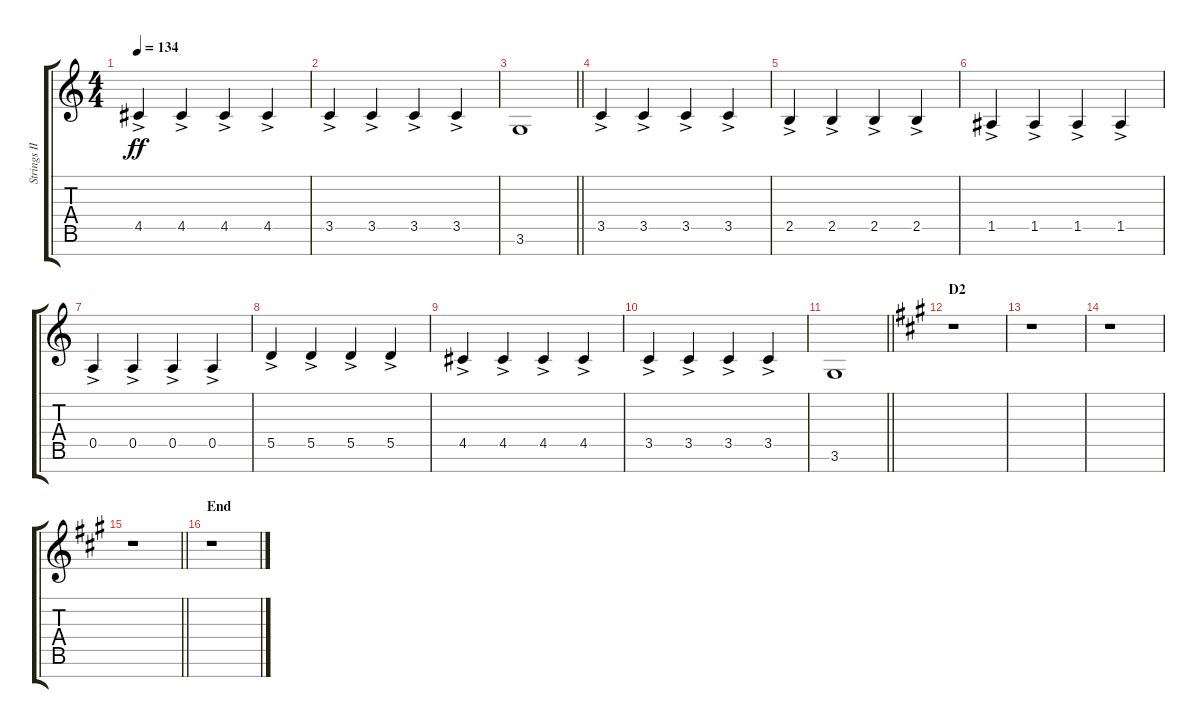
\track ("Strings II" "Strings II") {instrument stringensemble1}
\staff {score tabs}
\tuning (E5 B4 G4 D4 A3 E3 B2) {hide}
\ts (4 4)
\tempo 134
\clef g2
\ks c
4.5{ac}.4{dy ff} 4.5{ac}.4 4.5{ac}.4 4.5{ac}.4 |
3.5{ac}.4 3.5{ac}.4 3.5{ac}.4 3.5{ac}.4 |
\barLineRight lightlight
3.6.1 |
3.5{ac}.4 3.5{ac}.4 3.5{ac}.4 3.5{ac}.4 |
2.5{ac}.4 2.5{ac}.4 2.5{ac}.4 2.5{ac}.4 |
1.5{ac}.4 1.5{ac}.4 1.5{ac}.4 1.5{ac}.4 |
0.5{ac}.4 0.5{ac}.4 0.5{ac}.4 0.5{ac}.4 |
5.5{ac}.4 5.5{ac}.4 5.5{ac}.4 5.5{ac}.4 |
4.5{ac}.4 4.5{ac}.4 4.5{ac}.4 4.5{ac}.4 |
3.5{ac}.4 3.5{ac}.4 3.5{ac}.4 3.5{ac}.4 |
\barLineRight lightlight
3.6.1 |
\section ("" "D2")
\ks a
r.1 |
r.1 |
r.1 |
\barLineRight lightlight
r.1 |
\section ("" "End")
r.1
